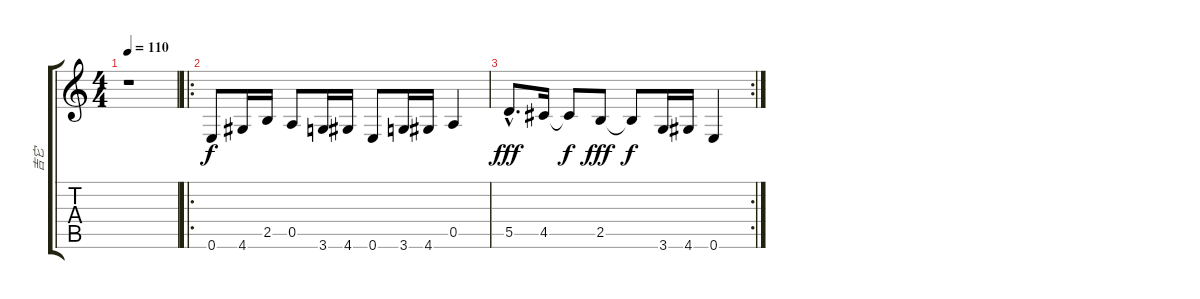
\track ("吉它" "吉它") {instrument distortionguitar}
\staff {score tabs}
\tuning (E4 B3 G3 D3 A2 E2) {hide}
\ts (4 4)
\tempo 110
\clef g2
\ks c
r.1{dy f instrument distortionguitar} |
\ro
0.6.8 4.6.16 2.5.16 0.5.8 3.6.16 4.6.16 0.6.8 3.6.16 4.6.16 0.5.4 |
\rc 2
5.5{hac}.8{d dy fff} 4.5.16 4.5{t}.8{dy f} 2.5.8{dy fff} 2.5{t}.8{dy f} 3.6.16 4.6.16 0.6.4
